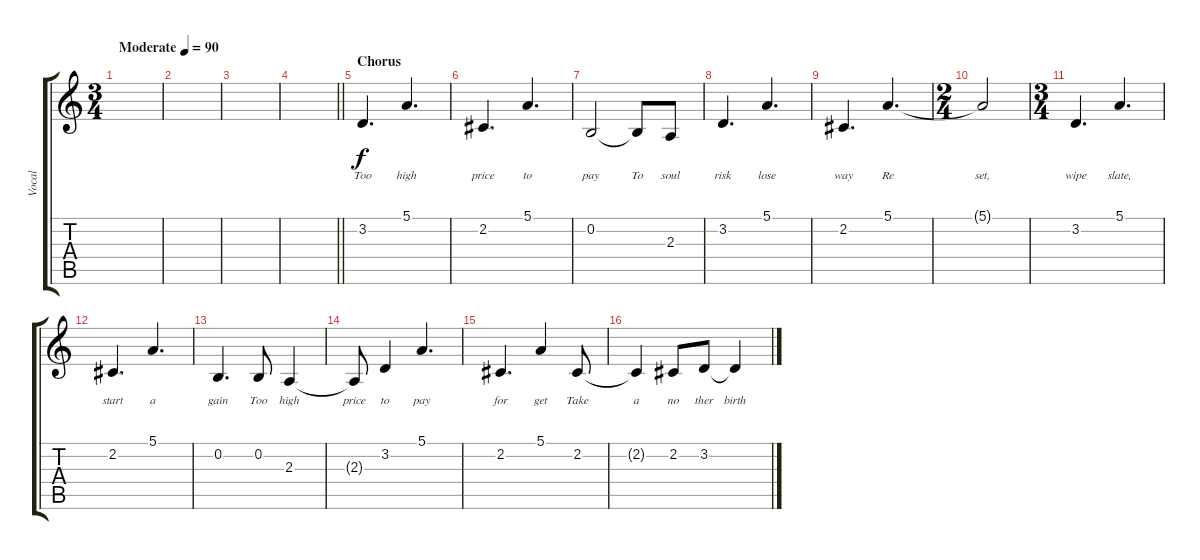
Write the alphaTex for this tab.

\track ("Vocal" "Vocal") {instrument acousticgrandpiano}
\staff {score tabs}
\tuning (E4 B3 G3 D3 A2 E2) {hide}
\ts (3 4)
\tempo (90 "Moderate")
\clef g2
\ks c
|
|
|
\barLineRight lightlight
|
\section ("" "Chorus")
3.2.4{d lyrics (0 "Too") lyrics (1 "") lyrics (2 "") lyrics (3 "") lyrics (4 "")} 5.1.4{d lyrics (0 "high") lyrics (1 "") lyrics (2 "") lyrics (3 "") lyrics (4 "")} |
2.2.4{d lyrics (0 "price") lyrics (1 "") lyrics (2 "") lyrics (3 "") lyrics (4 "")} 5.1.4{d lyrics (0 "to") lyrics (1 "") lyrics (2 "") lyrics (3 "") lyrics (4 "")} |
0.2.2{lyrics (0 "pay") lyrics (1 "") lyrics (2 "") lyrics (3 "") lyrics (4 "")} 0.2{t}.8{lyrics (0 "To") lyrics (1 "") lyrics (2 "") lyrics (3 "") lyrics (4 "")} 2.3.8{lyrics (0 "soul") lyrics (1 "") lyrics (2 "") lyrics (3 "") lyrics (4 "")} |
3.2.4{d lyrics (0 "risk") lyrics (1 "") lyrics (2 "") lyrics (3 "") lyrics (4 "")} 5.1.4{d lyrics (0 "lose") lyrics (1 "") lyrics (2 "") lyrics (3 "") lyrics (4 "")} |
2.2.4{d lyrics (0 "way") lyrics (1 "") lyrics (2 "") lyrics (3 "") lyrics (4 "")} 5.1.4{d lyrics (0 "Re") lyrics (1 "") lyrics (2 "") lyrics (3 "") lyrics (4 "")} |
\ts (2 4)
5.1{t}.2{lyrics (0 "set,") lyrics (1 "") lyrics (2 "") lyrics (3 "") lyrics (4 "")} |
\ts (3 4)
3.2.4{d lyrics (0 "wipe") lyrics (1 "") lyrics (2 "") lyrics (3 "") lyrics (4 "")} 5.1.4{d lyrics (0 "slate,") lyrics (1 "") lyrics (2 "") lyrics (3 "") lyrics (4 "")} |
2.2.4{d lyrics (0 "start") lyrics (1 "") lyrics (2 "") lyrics (3 "") lyrics (4 "")} 5.1.4{d lyrics (0 "a") lyrics (1 "") lyrics (2 "") lyrics (3 "") lyrics (4 "")} |
0.2.4{d lyrics (0 "gain") lyrics (1 "") lyrics (2 "") lyrics (3 "") lyrics (4 "")} 0.2.8{lyrics (0 "Too") lyrics (1 "") lyrics (2 "") lyrics (3 "") lyrics (4 "")} 2.3.4{lyrics (0 "high") lyrics (1 "") lyrics (2 "") lyrics (3 "") lyrics (4 "")} |
2.3{t}.8{lyrics (0 "price") lyrics (1 "") lyrics (2 "") lyrics (3 "") lyrics (4 "")} 3.2.4{lyrics (0 "to") lyrics (1 "") lyrics (2 "") lyrics (3 "") lyrics (4 "")} 5.1.4{d lyrics (0 "pay") lyrics (1 "") lyrics (2 "") lyrics (3 "") lyrics (4 "")} |
2.2.4{d lyrics (0 "for") lyrics (1 "") lyrics (2 "") lyrics (3 "") lyrics (4 "")} 5.1.4{lyrics (0 "get") lyrics (1 "") lyrics (2 "") lyrics (3 "") lyrics (4 "")} 2.2.8{lyrics (0 "Take") lyrics (1 "") lyrics (2 "") lyrics (3 "") lyrics (4 "")} |
2.2{t}.4{lyrics (0 "a") lyrics (1 "") lyrics (2 "") lyrics (3 "") lyrics (4 "")} 2.2.8{lyrics (0 "no") lyrics (1 "") lyrics (2 "") lyrics (3 "") lyrics (4 "")} 3.2.8{lyrics (0 "ther") lyrics (1 "") lyrics (2 "") lyrics (3 "") lyrics (4 "")} 3.2{t}.4{lyrics (0 "birth") lyrics (1 "") lyrics (2 "") lyrics (3 "") lyrics (4 "")}
